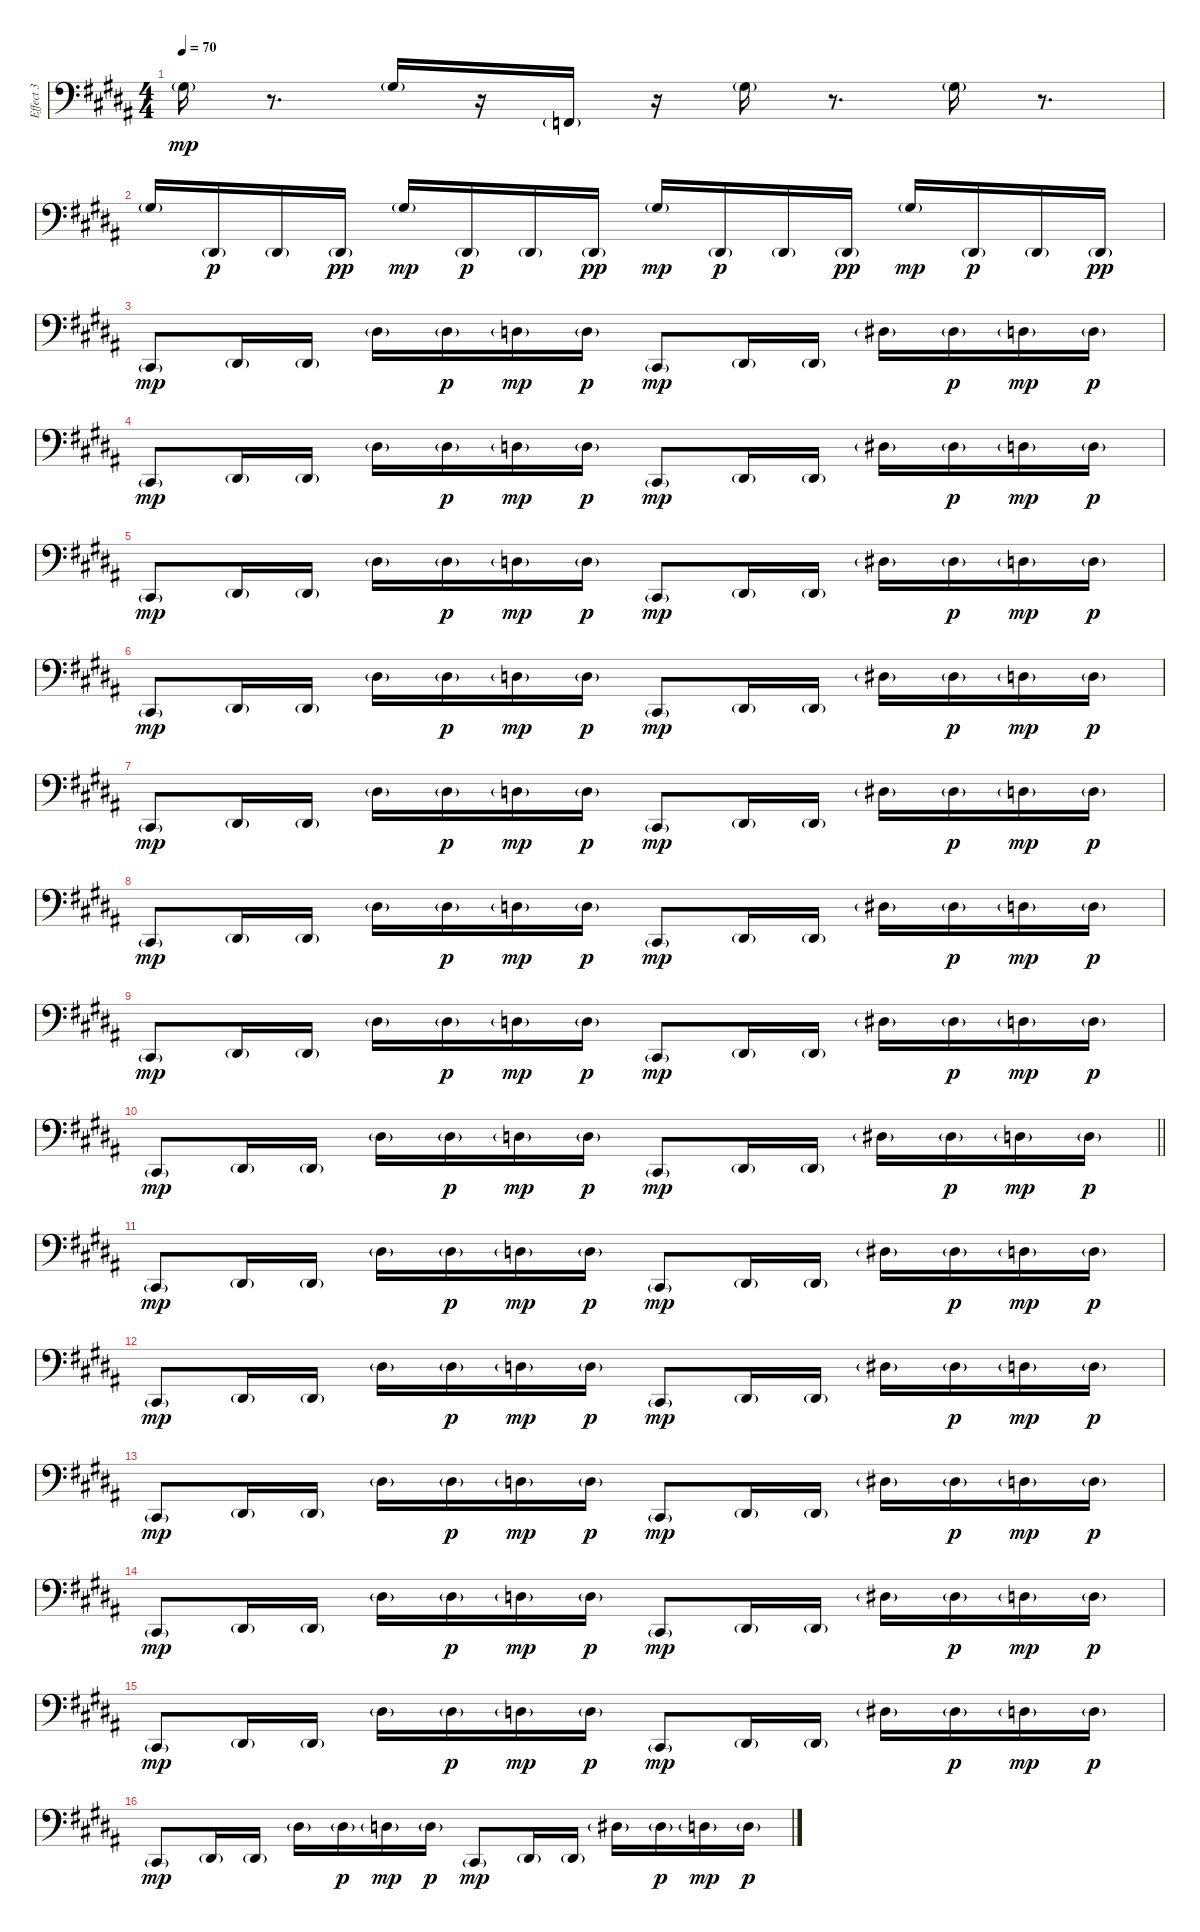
\track ("Effect 3" "Effect 3") {instrument gunshot}
\staff {score}
\tuning (E4 C4 G3 C3 G2 Bb1) {hide}
\ts (4 4)
\tempo 70
\clef f4
\ks b
1.3{g}.16{dy mp instrument gunshot} r.8{d} 1.3{g}.16 r.16 7.6{g}.16 r.16 1.3{g}.16 r.8{d} 1.3{g}.16 r.8{d} |
1.3{g}.16 5.6{g}.16{dy p} 5.6{g}.16 5.6{g}.16{dy pp} 1.3{g}.16{dy mp} 5.6{g}.16{dy p} 5.6{g}.16 5.6{g}.16{dy pp} 1.3{g}.16{dy mp} 5.6{g}.16{dy p} 5.6{g}.16 5.6{g}.16{dy pp} 1.3{g}.16{dy mp} 5.6{g}.16{dy p} 5.6{g}.16 5.6{g}.16{dy pp} |
3.6{g}.8{dy mp} 5.6{g}.16 5.6{g}.16 3.4{g}.16 3.4{g}.16{dy p} 2.4{g}.16{dy mp} 2.4{g}.16{dy p} 3.6{g}.8{dy mp} 5.6{g}.16 5.6{g}.16 3.4{g}.16 3.4{g}.16{dy p} 2.4{g}.16{dy mp} 2.4{g}.16{dy p} |
3.6{g}.8{dy mp} 5.6{g}.16 5.6{g}.16 3.4{g}.16 3.4{g}.16{dy p} 2.4{g}.16{dy mp} 2.4{g}.16{dy p} 3.6{g}.8{dy mp} 5.6{g}.16 5.6{g}.16 3.4{g}.16 3.4{g}.16{dy p} 2.4{g}.16{dy mp} 2.4{g}.16{dy p} |
3.6{g}.8{dy mp} 5.6{g}.16 5.6{g}.16 3.4{g}.16 3.4{g}.16{dy p} 2.4{g}.16{dy mp} 2.4{g}.16{dy p} 3.6{g}.8{dy mp} 5.6{g}.16 5.6{g}.16 3.4{g}.16 3.4{g}.16{dy p} 2.4{g}.16{dy mp} 2.4{g}.16{dy p} |
3.6{g}.8{dy mp} 5.6{g}.16 5.6{g}.16 3.4{g}.16 3.4{g}.16{dy p} 2.4{g}.16{dy mp} 2.4{g}.16{dy p} 3.6{g}.8{dy mp} 5.6{g}.16 5.6{g}.16 3.4{g}.16 3.4{g}.16{dy p} 2.4{g}.16{dy mp} 2.4{g}.16{dy p} |
3.6{g}.8{dy mp} 5.6{g}.16 5.6{g}.16 3.4{g}.16 3.4{g}.16{dy p} 2.4{g}.16{dy mp} 2.4{g}.16{dy p} 3.6{g}.8{dy mp} 5.6{g}.16 5.6{g}.16 3.4{g}.16 3.4{g}.16{dy p} 2.4{g}.16{dy mp} 2.4{g}.16{dy p} |
3.6{g}.8{dy mp} 5.6{g}.16 5.6{g}.16 3.4{g}.16 3.4{g}.16{dy p} 2.4{g}.16{dy mp} 2.4{g}.16{dy p} 3.6{g}.8{dy mp} 5.6{g}.16 5.6{g}.16 3.4{g}.16 3.4{g}.16{dy p} 2.4{g}.16{dy mp} 2.4{g}.16{dy p} |
3.6{g}.8{dy mp} 5.6{g}.16 5.6{g}.16 3.4{g}.16 3.4{g}.16{dy p} 2.4{g}.16{dy mp} 2.4{g}.16{dy p} 3.6{g}.8{dy mp} 5.6{g}.16 5.6{g}.16 3.4{g}.16 3.4{g}.16{dy p} 2.4{g}.16{dy mp} 2.4{g}.16{dy p} |
\barLineRight lightlight
3.6{g}.8{dy mp} 5.6{g}.16 5.6{g}.16 3.4{g}.16 3.4{g}.16{dy p} 2.4{g}.16{dy mp} 2.4{g}.16{dy p} 3.6{g}.8{dy mp} 5.6{g}.16 5.6{g}.16 3.4{g}.16 3.4{g}.16{dy p} 2.4{g}.16{dy mp} 2.4{g}.16{dy p} |
3.6{g}.8{dy mp} 5.6{g}.16 5.6{g}.16 3.4{g}.16 3.4{g}.16{dy p} 2.4{g}.16{dy mp} 2.4{g}.16{dy p} 3.6{g}.8{dy mp} 5.6{g}.16 5.6{g}.16 3.4{g}.16 3.4{g}.16{dy p} 2.4{g}.16{dy mp} 2.4{g}.16{dy p} |
3.6{g}.8{dy mp} 5.6{g}.16 5.6{g}.16 3.4{g}.16 3.4{g}.16{dy p} 2.4{g}.16{dy mp} 2.4{g}.16{dy p} 3.6{g}.8{dy mp} 5.6{g}.16 5.6{g}.16 3.4{g}.16 3.4{g}.16{dy p} 2.4{g}.16{dy mp} 2.4{g}.16{dy p} |
3.6{g}.8{dy mp} 5.6{g}.16 5.6{g}.16 3.4{g}.16 3.4{g}.16{dy p} 2.4{g}.16{dy mp} 2.4{g}.16{dy p} 3.6{g}.8{dy mp} 5.6{g}.16 5.6{g}.16 3.4{g}.16 3.4{g}.16{dy p} 2.4{g}.16{dy mp} 2.4{g}.16{dy p} |
3.6{g}.8{dy mp} 5.6{g}.16 5.6{g}.16 3.4{g}.16 3.4{g}.16{dy p} 2.4{g}.16{dy mp} 2.4{g}.16{dy p} 3.6{g}.8{dy mp} 5.6{g}.16 5.6{g}.16 3.4{g}.16 3.4{g}.16{dy p} 2.4{g}.16{dy mp} 2.4{g}.16{dy p} |
3.6{g}.8{dy mp} 5.6{g}.16 5.6{g}.16 3.4{g}.16 3.4{g}.16{dy p} 2.4{g}.16{dy mp} 2.4{g}.16{dy p} 3.6{g}.8{dy mp} 5.6{g}.16 5.6{g}.16 3.4{g}.16 3.4{g}.16{dy p} 2.4{g}.16{dy mp} 2.4{g}.16{dy p} |
3.6{g}.8{dy mp} 5.6{g}.16 5.6{g}.16 3.4{g}.16 3.4{g}.16{dy p} 2.4{g}.16{dy mp} 2.4{g}.16{dy p} 3.6{g}.8{dy mp} 5.6{g}.16 5.6{g}.16 3.4{g}.16 3.4{g}.16{dy p} 2.4{g}.16{dy mp} 2.4{g}.16{dy p}
